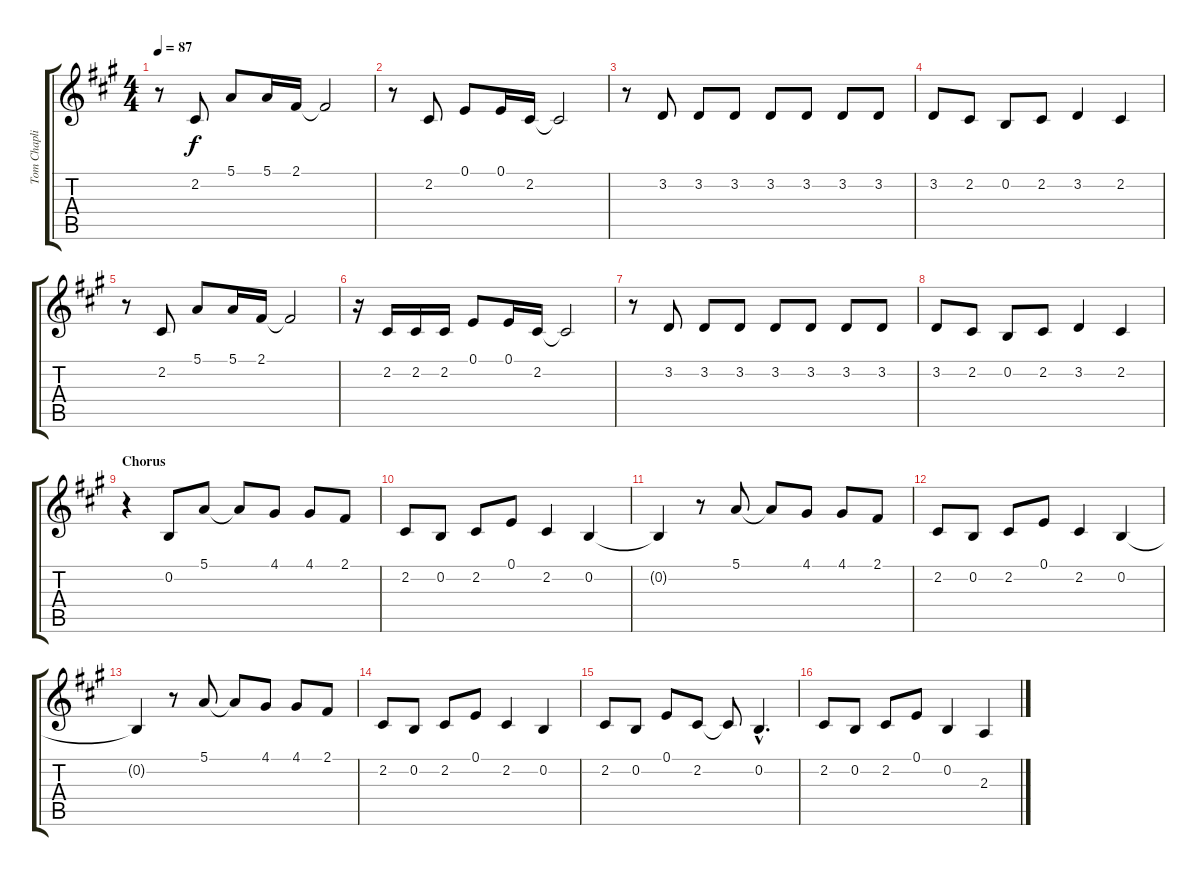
\track ("Tom Chaplin (Vocals)" "Tom Chapli") {instrument flute}
\staff {score tabs}
\tuning (E4 B3 G3 D3 A2 E2) {hide}
\ts (4 4)
\tempo 87
\clef g2
\ks a
r.8{dy f} 2.2.8 5.1.8 5.1.16 2.1.16 2.1{t}.2 |
r.8 2.2.8 0.1.8 0.1.16 2.2.16 2.2{t}.2 |
r.8 3.2.8 3.2.8 3.2.8 3.2.8 3.2.8 3.2.8 3.2.8 |
3.2.8 2.2.8 0.2.8 2.2.8 3.2.4 2.2.4 |
r.8 2.2.8 5.1.8 5.1.16 2.1.16 2.1{t}.2 |
r.16 2.2.16 2.2.16 2.2.16 0.1.8 0.1.16 2.2.16 2.2{t}.2 |
r.8 3.2.8 3.2.8 3.2.8 3.2.8 3.2.8 3.2.8 3.2.8 |
3.2.8 2.2.8 0.2.8 2.2.8 3.2.4 2.2.4 |
\section ("" "Chorus")
r.4 0.2.8 5.1.8 5.1{t}.8 4.1.8 4.1.8 2.1.8 |
2.2.8 0.2.8 2.2.8 0.1.8 2.2.4 0.2.4 |
0.2{t}.4 r.8 5.1.8 5.1{t}.8 4.1.8 4.1.8 2.1.8 |
2.2.8 0.2.8 2.2.8 0.1.8 2.2.4 0.2.4 |
0.2{t}.4 r.8 5.1.8 5.1{t}.8 4.1.8 4.1.8 2.1.8 |
2.2.8 0.2.8 2.2.8 0.1.8 2.2.4 0.2.4 |
2.2.8 0.2.8 0.1.8 2.2.8 2.2{t}.8 0.2{hac}.4{d} |
2.2.8 0.2.8 2.2.8 0.1.8 0.2.4 2.3.4
